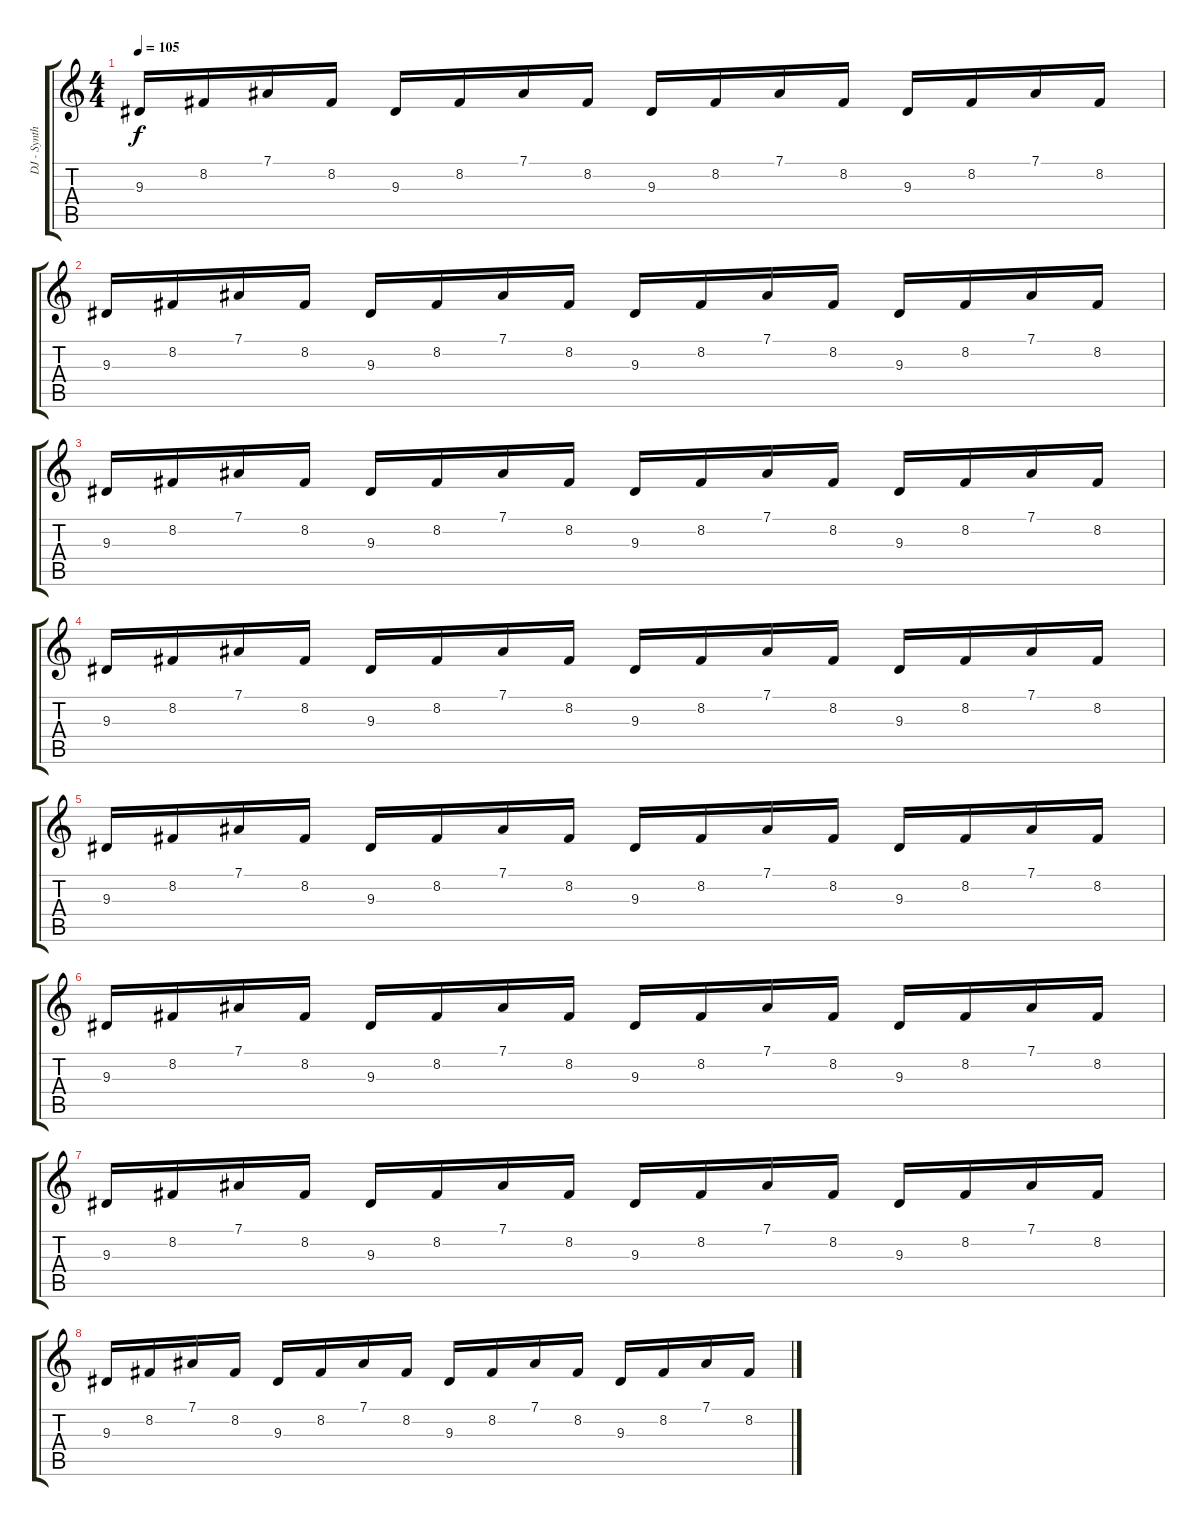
\track ("DJ - Synth" "DJ - Synth") {instrument pad3polysynth}
\staff {score tabs}
\tuning (Eb4 Bb3 Gb3 Db3 Ab2 Db2) {hide}
\ts (4 4)
\tempo 105
\clef g2
\ks c
9.3.16{dy f} 8.2.16 7.1.16 8.2.16 9.3.16 8.2.16 7.1.16 8.2.16 9.3.16 8.2.16 7.1.16 8.2.16 9.3.16 8.2.16 7.1.16 8.2.16 |
9.3.16 8.2.16 7.1.16 8.2.16 9.3.16 8.2.16 7.1.16 8.2.16 9.3.16 8.2.16 7.1.16 8.2.16 9.3.16 8.2.16 7.1.16 8.2.16 |
9.3.16 8.2.16 7.1.16 8.2.16 9.3.16 8.2.16 7.1.16 8.2.16 9.3.16 8.2.16 7.1.16 8.2.16 9.3.16 8.2.16 7.1.16 8.2.16 |
9.3.16 8.2.16 7.1.16 8.2.16 9.3.16 8.2.16 7.1.16 8.2.16 9.3.16 8.2.16 7.1.16 8.2.16 9.3.16 8.2.16 7.1.16 8.2.16 |
9.3.16 8.2.16 7.1.16 8.2.16 9.3.16 8.2.16 7.1.16 8.2.16 9.3.16 8.2.16 7.1.16 8.2.16 9.3.16 8.2.16 7.1.16 8.2.16 |
9.3.16 8.2.16 7.1.16 8.2.16 9.3.16 8.2.16 7.1.16 8.2.16 9.3.16 8.2.16 7.1.16 8.2.16 9.3.16 8.2.16 7.1.16 8.2.16 |
9.3.16 8.2.16 7.1.16 8.2.16 9.3.16 8.2.16 7.1.16 8.2.16 9.3.16 8.2.16 7.1.16 8.2.16 9.3.16 8.2.16 7.1.16 8.2.16 |
9.3.16 8.2.16 7.1.16 8.2.16 9.3.16 8.2.16 7.1.16 8.2.16 9.3.16 8.2.16 7.1.16 8.2.16 9.3.16 8.2.16 7.1.16 8.2.16
